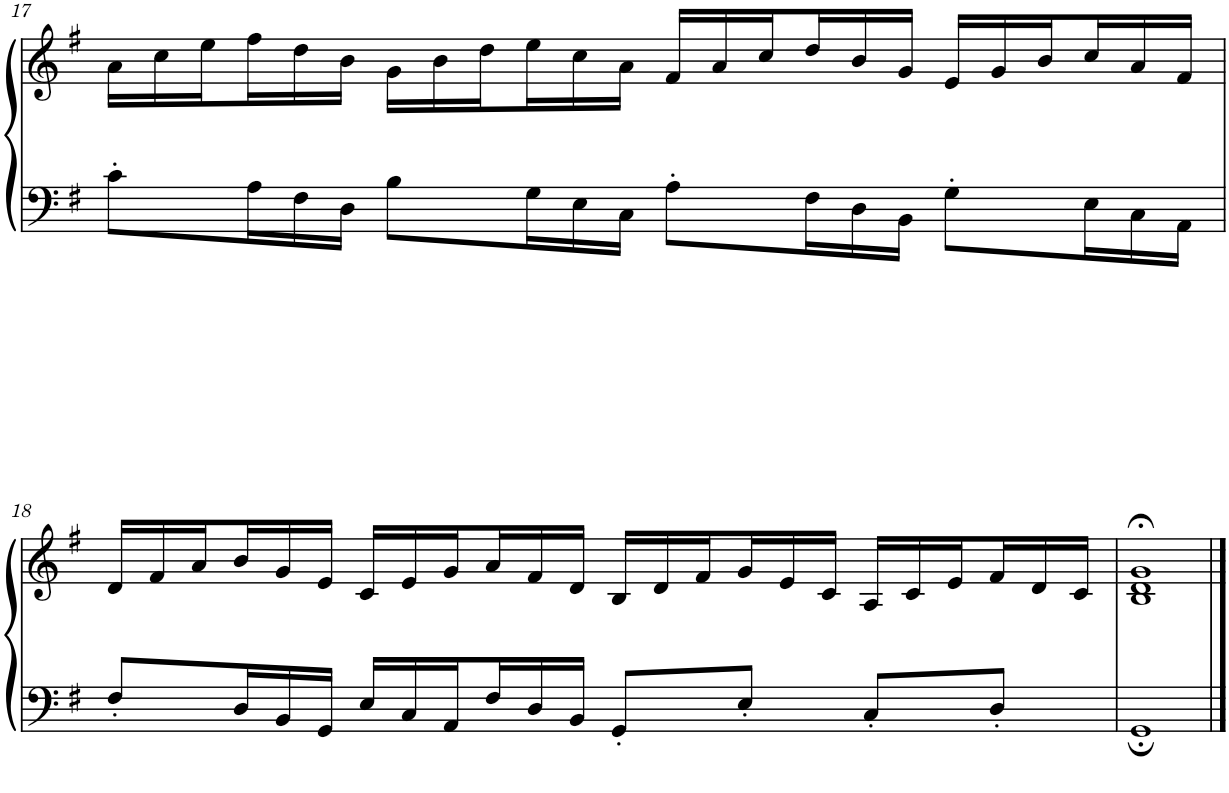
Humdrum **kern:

**kern	**kern
*part1	*part1
*staff2	*staff1
*I"Piano	*
*I'Pno	*
!!LO:PB:g=z
*clefF4	*clefG2
*k[f#]	*k[f#]
*M24/16	*M24/16
*	*Xbrackettup
=17	=17
8c'\L	24a\LL
.	24cc\
.	24ee\
*Xbrackettup	*
24A\L	24ff#\
24F#\	24dd\
24D\JJ	24b\JJ
8B\L	24g\LL
.	24b\
.	24dd\
24G\L	24ee\
24E\	24cc\
24C\JJ	24a\JJ
8A'\L	24f#/LL
.	24a/
.	24cc/
24F#\L	24dd/
24D\	24b/
24BB\JJ	24g/JJ
8G'\L	24e/LL
.	24g/
.	24b/
24E\L	24cc/
24C\	24a/
24AA\JJ	24f#/JJ
!!LO:LB:g=z
=18	=18
8F#'/L	24d/LL
.	24f#/
.	24a/
24D/L	24b/
24BB/	24g/
24GG/JJ	24e/JJ
24E/LL	24c/LL
24C/	24e/
24AA/	24g/
24F#/	24a/
24D/	24f#/
24BB/JJ	24d/JJ
8GG'/L	24B/LL
.	24d/
.	24f#/
8E'/J	24g/
.	24e/
.	24c/JJ
8C'/L	24A/LL
.	24c/
.	24e/
8D'/J	24f#/
.	24d/
.	24c/JJ
=19	=19
1GG;	1B;< 1d;< 1g;<
==	==
*-	*-
